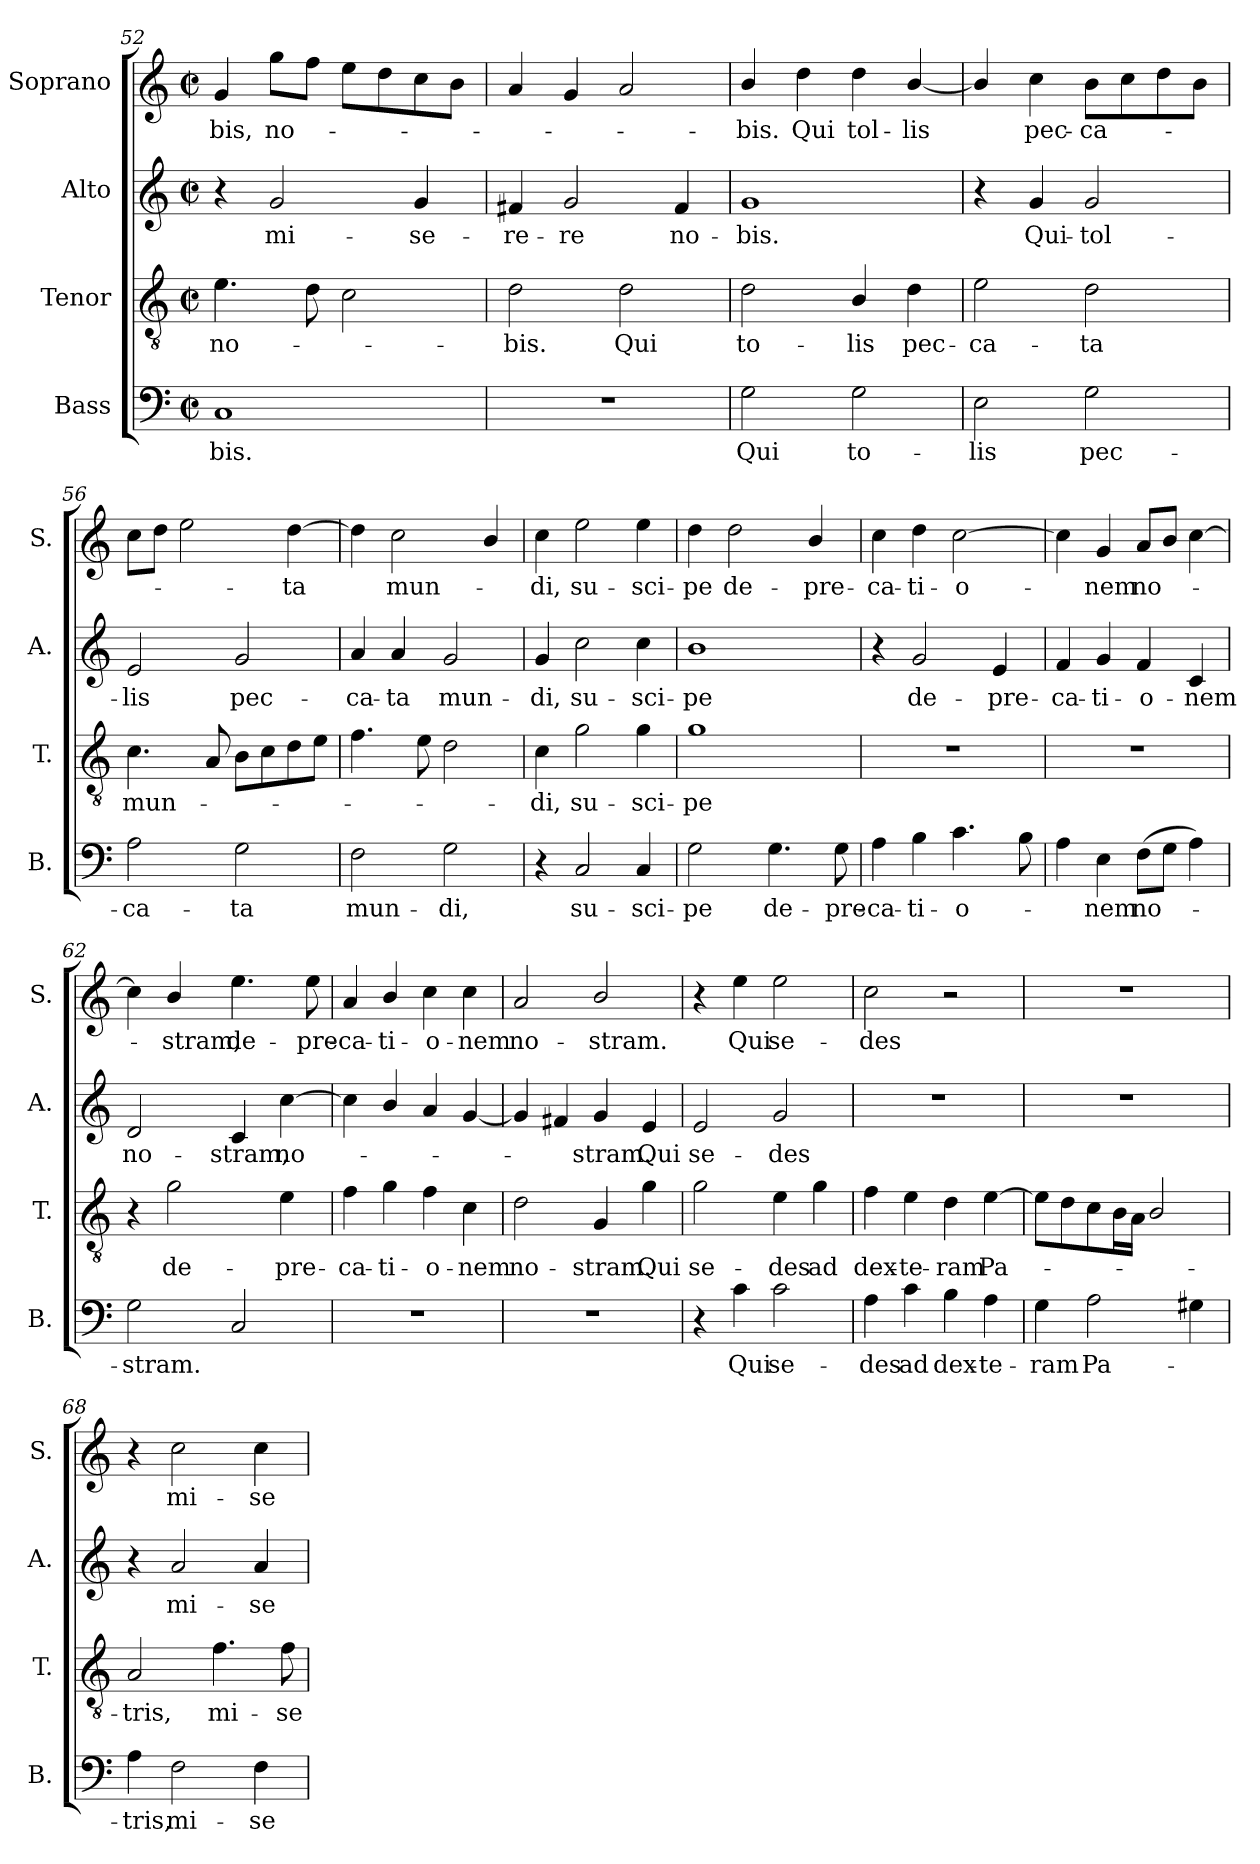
**kern	**text	**kern	**text	**kern	**text	**kern	**text
*part4	*part4	*part3	*part3	*part2	*part2	*part1	*part1
*staff4	*staff4	*staff3	*staff3	*staff2	*staff2	*staff1	*staff1
*I"Bass	*	*I"Tenor	*	*I"Alto	*	*I"Soprano	*
*I'B.	*	*I'T.	*	*I'A.	*	*I'S.	*
*clefF4	*	*clefGv2	*	*clefG2	*	*clefG2	*
*	*	*ITrd7c12	*	*	*	*	*
*k[]	*	*k[]	*	*k[]	*	*k[]	*
*C:	*	*C:	*	*C:	*	*C:	*
*M2/2	*	*M2/2	*	*M2/2	*	*M2/2	*
*met(c|)	*	*met(c|)	*	*met(c|)	*	*met(c|)	*
=52	=52	=52	=52	=52	=52	=52	=52
!	!LO:LY:b	!	!LO:LY:b	!	!	!	!LO:LY:b
1C	-bis.	4.E\	no-	4r	.	4g/	-bis,
!	!	!	!	!	!LO:LY:b	!	!LO:LY:b
.	.	.	.	2g/	mi-	8gg\L	no-
.	.	8D\	.	.	.	8ff\J	.
.	.	2C\	.	.	.	8ee\L	.
.	.	.	.	.	.	8dd\	.
!	!	!	!	!	!LO:LY:b	!	!
.	.	.	.	4g/	-se-	8cc\	.
.	.	.	.	.	.	8b\J	.
=53	=53	=53	=53	=53	=53	=53	=53
!	!	!	!LO:LY:b	!	!LO:LY:b	!	!
1r	.	2D\	-bis.	4f#X/	-re-	4a/	.
!	!	!	!	!	!LO:LY:b	!	!
.	.	.	.	2g/	-re	4g/	.
!	!	!	!LO:LY:b	!	!	!	!
.	.	2D\	Qui	.	.	2a/	.
!	!	!	!	!	!LO:LY:b	!	!
.	.	.	.	4f#/	no-	.	.
=54	=54	=54	=54	=54	=54	=54	=54
!	!LO:LY:b	!	!LO:LY:b	!	!LO:LY:b	!	!LO:LY:b
2G\	Qui	2D\	to-	1g	-bis.	4b/	-bis.
!	!	!	!	!	!	!	!LO:LY:b
.	.	.	.	.	.	4dd\	Qui
!	!LO:LY:b	!	!LO:LY:b	!	!	!	!LO:LY:b
2G\	to-	4BB/	-lis	.	.	4dd\	tol-
!	!	!	!LO:LY:b	!	!	!	!LO:LY:b
.	.	4D\	pec-	.	.	[<4b/	-lis
!!LO:PB:g=z
=55	=55	=55	=55	=55	=55	=55	=55
!	!LO:LY:b	!	!LO:LY:b	!	!	!	!
2E\	-lis	2E\	-ca-	4r	.	4b/]	.
!	!	!	!	!	!LO:LY:b	!	!LO:LY:b
.	.	.	.	4g/	Qui-	4cc\	pec-
!	!LO:LY:b	!	!LO:LY:b	!	!LO:LY:b	!	!LO:LY:b
2G\	pec-	2D\	-ta	2g/	-tol-	8b\L	-ca-
.	.	.	.	.	.	8cc\	.
.	.	.	.	.	.	8dd\	.
.	.	.	.	.	.	8b\J	.
=56	=56	=56	=56	=56	=56	=56	=56
!	!LO:LY:b	!	!LO:LY:b	!	!LO:LY:b	!	!
2A\	-ca-	4.C\	mun-	2e/	-lis	8cc\L	.
.	.	.	.	.	.	8dd\J	.
.	.	.	.	.	.	2ee\	.
.	.	8AA/	.	.	.	.	.
!	!LO:LY:b	!	!	!	!LO:LY:b	!	!
2G\	-ta	8BB\L	.	2g/	pec-	.	.
.	.	8C\	.	.	.	.	.
!	!	!	!	!	!	!	!LO:LY:b
.	.	8D\	.	.	.	[>4dd\	-ta
.	.	8E\J	.	.	.	.	.
=57	=57	=57	=57	=57	=57	=57	=57
!	!LO:LY:b	!	!	!	!LO:LY:b	!	!
2F\	mun-	4.F\	.	4a/	-ca-	4dd\]	.
!	!	!	!	!	!LO:LY:b	!	!LO:LY:b
.	.	.	.	4a/	-ta	2cc\	mun-
.	.	8E\	.	.	.	.	.
!	!LO:LY:b	!	!	!	!LO:LY:b	!	!
2G\	-di,	2D\	.	2g/	mun-	.	.
.	.	.	.	.	.	4b/	.
=58	=58	=58	=58	=58	=58	=58	=58
!	!	!	!LO:LY:b	!	!LO:LY:b	!	!LO:LY:b
4r	.	4C\	-di,	4g/	-di,	4cc\	-di,
!	!LO:LY:b	!	!LO:LY:b	!	!LO:LY:b	!	!LO:LY:b
2C/	su-	2G\	su-	2cc\	su-	2ee\	su-
!	!LO:LY:b	!	!LO:LY:b	!	!LO:LY:b	!	!LO:LY:b
4C/	-sci-	4G\	-sci-	4cc\	-sci-	4ee\	-sci-
=59	=59	=59	=59	=59	=59	=59	=59
!	!LO:LY:b	!	!LO:LY:b	!	!LO:LY:b	!	!LO:LY:b
2G\	-pe	1G	-pe	1b	-pe	4dd\	-pe
!	!	!	!	!	!	!	!LO:LY:b
.	.	.	.	.	.	2dd\	de-
!	!LO:LY:b	!	!	!	!	!	!
4.G\	de-	.	.	.	.	.	.
!	!	!	!	!	!	!	!LO:LY:b
.	.	.	.	.	.	4b/	-pre-
!	!LO:LY:b	!	!	!	!	!	!
8G\	-pre-	.	.	.	.	.	.
=60	=60	=60	=60	=60	=60	=60	=60
!	!LO:LY:b	!	!	!	!	!	!LO:LY:b
4A\	-ca-	1r	.	4r	.	4cc\	-ca-
!	!LO:LY:b	!	!	!	!LO:LY:b	!	!LO:LY:b
4B\	-ti-	.	.	2g/	de-	4dd\	-ti-
!	!LO:LY:b	!	!	!	!	!	!LO:LY:b
4.c\	-o-	.	.	.	.	[>2cc\	-o-
!	!	!	!	!	!LO:LY:b	!	!
.	.	.	.	4e/	-pre-	.	.
8B\	.	.	.	.	.	.	.
!!LO:LB:g=z
=61	=61	=61	=61	=61	=61	=61	=61
!	!	!	!	!	!LO:LY:b	!	!
4A\	.	1r	.	4f/	-ca-	4cc\]	.
!	!LO:LY:b	!	!	!	!LO:LY:b	!	!LO:LY:b
4E\	-nem	.	.	4g/	-ti-	4g/	-nem
!	!LO:LY:b	!	!	!	!LO:LY:b	!	!LO:LY:b
(>8F\L	no-	.	.	4f/	-o-	8a/L	no-
8G\J	.	.	.	.	.	8b/J	.
!	!	!	!	!	!LO:LY:b	!	!
4A\)	.	.	.	4c/	-nem	[>4cc\	.
=62	=62	=62	=62	=62	=62	=62	=62
!	!LO:LY:b	!	!	!	!LO:LY:b	!	!
2G\	-stram.	4r	.	2d/	no-	4cc\]	.
!	!	!	!LO:LY:b	!	!	!	!LO:LY:b
.	.	2G\	de-	.	.	4b/	-stram,
!	!	!	!	!	!LO:LY:b	!	!LO:LY:b
2C/	.	.	.	4c/	-stram,	4.ee\	de-
!	!	!	!LO:LY:b	!	!LO:LY:b	!	!
.	.	4E\	-pre-	[>4cc\	no-	.	.
!	!	!	!	!	!	!	!LO:LY:b
.	.	.	.	.	.	8ee\	-pre-
=63	=63	=63	=63	=63	=63	=63	=63
!	!	!	!LO:LY:b	!	!	!	!LO:LY:b
1r	.	4F\	-ca-	4cc\]	.	4a/	-ca-
!	!	!	!LO:LY:b	!	!	!	!LO:LY:b
.	.	4G\	-ti-	4b/	.	4b/	-ti-
!	!	!	!LO:LY:b	!	!	!	!LO:LY:b
.	.	4F\	-o-	4a/	.	4cc\	-o-
!	!	!	!LO:LY:b	!	!	!	!LO:LY:b
.	.	4C\	-nem	[<4g/	.	4cc\	-nem
=64	=64	=64	=64	=64	=64	=64	=64
!	!	!	!LO:LY:b	!	!	!	!LO:LY:b
1r	.	2D\	no-	4g/]	.	2a/	no-
.	.	.	.	4f#X/	.	.	.
!	!	!	!LO:LY:b	!	!LO:LY:b	!	!LO:LY:b
.	.	4GG/	-stram.	4g/	-stram.	2b/	-stram.
!	!	!	!LO:LY:b	!	!LO:LY:b	!	!
.	.	4G\	Qui	4e/	Qui	.	.
=65	=65	=65	=65	=65	=65	=65	=65
!	!	!	!LO:LY:b	!	!LO:LY:b	!	!
4r	.	2G\	se-	2e/	se-	4r	.
!	!LO:LY:b	!	!	!	!	!	!LO:LY:b
4c\	Qui	.	.	.	.	4ee\	Qui
!	!LO:LY:b	!	!LO:LY:b	!	!LO:LY:b	!	!LO:LY:b
2c\	se-	4E\	-des	2g/	-des	2ee\	se-
!	!	!	!LO:LY:b	!	!	!	!
.	.	4G\	ad	.	.	.	.
=66	=66	=66	=66	=66	=66	=66	=66
!	!LO:LY:b	!	!LO:LY:b	!	!	!	!LO:LY:b
4A\	-des	4F\	dex-	1r	.	2cc\	-des
!	!LO:LY:b	!	!LO:LY:b	!	!	!	!
4c\	ad	4E\	-te-	.	.	.	.
!	!LO:LY:b	!	!LO:LY:b	!	!	!	!
4B\	dex-	4D\	-ram	.	.	2r	.
!	!LO:LY:b	!	!LO:LY:b	!	!	!	!
4A\	-te-	[>4E\	Pa-	.	.	.	.
!!LO:LB:g=z
=67	=67	=67	=67	=67	=67	=67	=67
!	!LO:LY:b	!	!	!	!	!	!
4G\	-ram	8E\L]	.	1r	.	1r	.
.	.	8D\	.	.	.	.	.
!	!LO:LY:b	!	!	!	!	!	!
2A\	Pa-	8C\	.	.	.	.	.
.	.	16BB\L	.	.	.	.	.
.	.	16AA\JJ	.	.	.	.	.
.	.	2BB/	.	.	.	.	.
4G#X\	.	.	.	.	.	.	.
=68	=68	=68	=68	=68	=68	=68	=68
!	!LO:LY:b	!	!LO:LY:b	!	!	!	!
4A\	-tris,	2AA/	-tris,	4r	.	4r	.
!	!LO:LY:b	!	!	!	!LO:LY:b	!	!LO:LY:b
2F\	mi-	.	.	2a/	mi-	2cc\	mi-
!	!	!	!LO:LY:b	!	!	!	!
.	.	4.F\	mi-	.	.	.	.
!	!LO:LY:b	!	!	!	!LO:LY:b	!	!LO:LY:b
4F\	-se-	.	.	4a/	-se-	4cc\	-se-
!	!	!	!LO:LY:b	!	!	!	!
.	.	8F\	-se-	.	.	.	.
=	=	=	=	=	=	=	=
*-	*-	*-	*-	*-	*-	*-	*-
